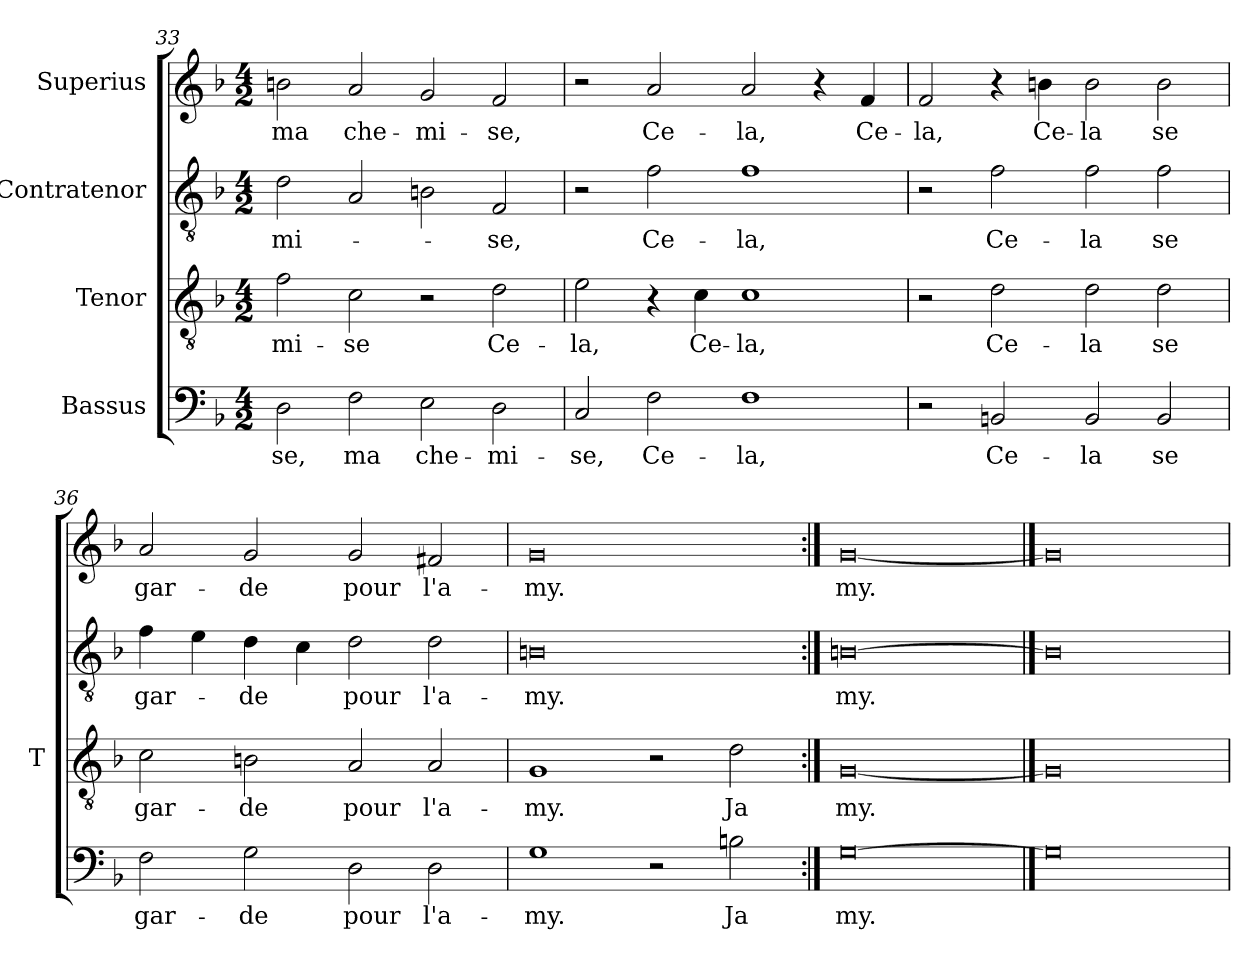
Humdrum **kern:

**kern	**text	**kern	**text	**kern	**text	**kern	**text
*part4	*part4	*part3	*part3	*part2	*part2	*part1	*part1
*staff4	*staff4	*staff3	*staff3	*staff2	*staff2	*staff1	*staff1
*I"Bassus	*	*I"Tenor	*	*I"Contratenor	*	*I"Superius	*
*	*	*I'T	*	*	*	*	*
*clefF4	*	*clefGv2	*	*clefGv2	*	*clefG2	*
*k[b-]	*	*k[b-]	*	*k[b-]	*	*k[b-]	*
*M4/2	*	*M4/2	*	*M4/2	*	*M4/2	*
=33	=33	=33	=33	=33	=33	=33	=33
2D	-se,	2f	mi-	2d	mi-	2b	-ma
2F	-ma	2c	-se	2A	.	2a	che-
2E	che-	2r	.	2Bn	.	2g	mi-
2D	mi-	2d	Ce-	2F	-se,	2f	-se,
=34	=34	=34	=34	=34	=34	=34	=34
2C	-se,	2e	-la,	2r	.	2r	.
2F	Ce-	4r	.	2f	Ce-	2a	Ce-
.	.	4c	Ce-	.	.	.	.
1F	-la,	1c	-la,	1f	-la,	2a	-la,
.	.	.	.	.	.	4r	.
.	.	.	.	.	.	4f	Ce-
=35	=35	=35	=35	=35	=35	=35	=35
2r	.	2r	.	2r	.	2f	-la,
2BBn	Ce-	2d	Ce-	2f	Ce-	4r	.
.	.	.	.	.	.	4b	Ce-
2BB	-la	2d	-la	2f	-la	2b	-la
2BB	-se	2d	-se	2f	-se	2b	-se
=36	=36	=36	=36	=36	=36	=36	=36
2F	gar-	2c	gar-	4f	gar-	2a	gar-
.	.	.	.	4e	.	.	.
2G	-de	2Bn	-de	4d	-de	2g	-de
.	.	.	.	4c	.	.	.
2D	-pour	2A	-pour	2d	-pour	2g	-pour
2D	l'a-	2A	l'a-	2d	l'a-	2f#X	l'a-
=37	=37	=37	=37	=37	=37	=37	=37
1G	-my.	1G	-my.	0Bn	-my.	0g	-my.
2r	.	2r	.	.	.	.	.
2Bn	-Ja	2d	-Ja	.	.	.	.
=38:|!	=38:|!	=38:|!	=38:|!	=38:|!	=38:|!	=38:|!	=38:|!
[0G	-my.	[0G	-my.	[0Bn	-my.	[0g	-my.
==39	==39	==39	==39	==39	==39	==39	==39
0G]	.	0G]	.	0B]	.	0g]	.
=	=	=	=	=	=	=	=
*-	*-	*-	*-	*-	*-	*-	*-
